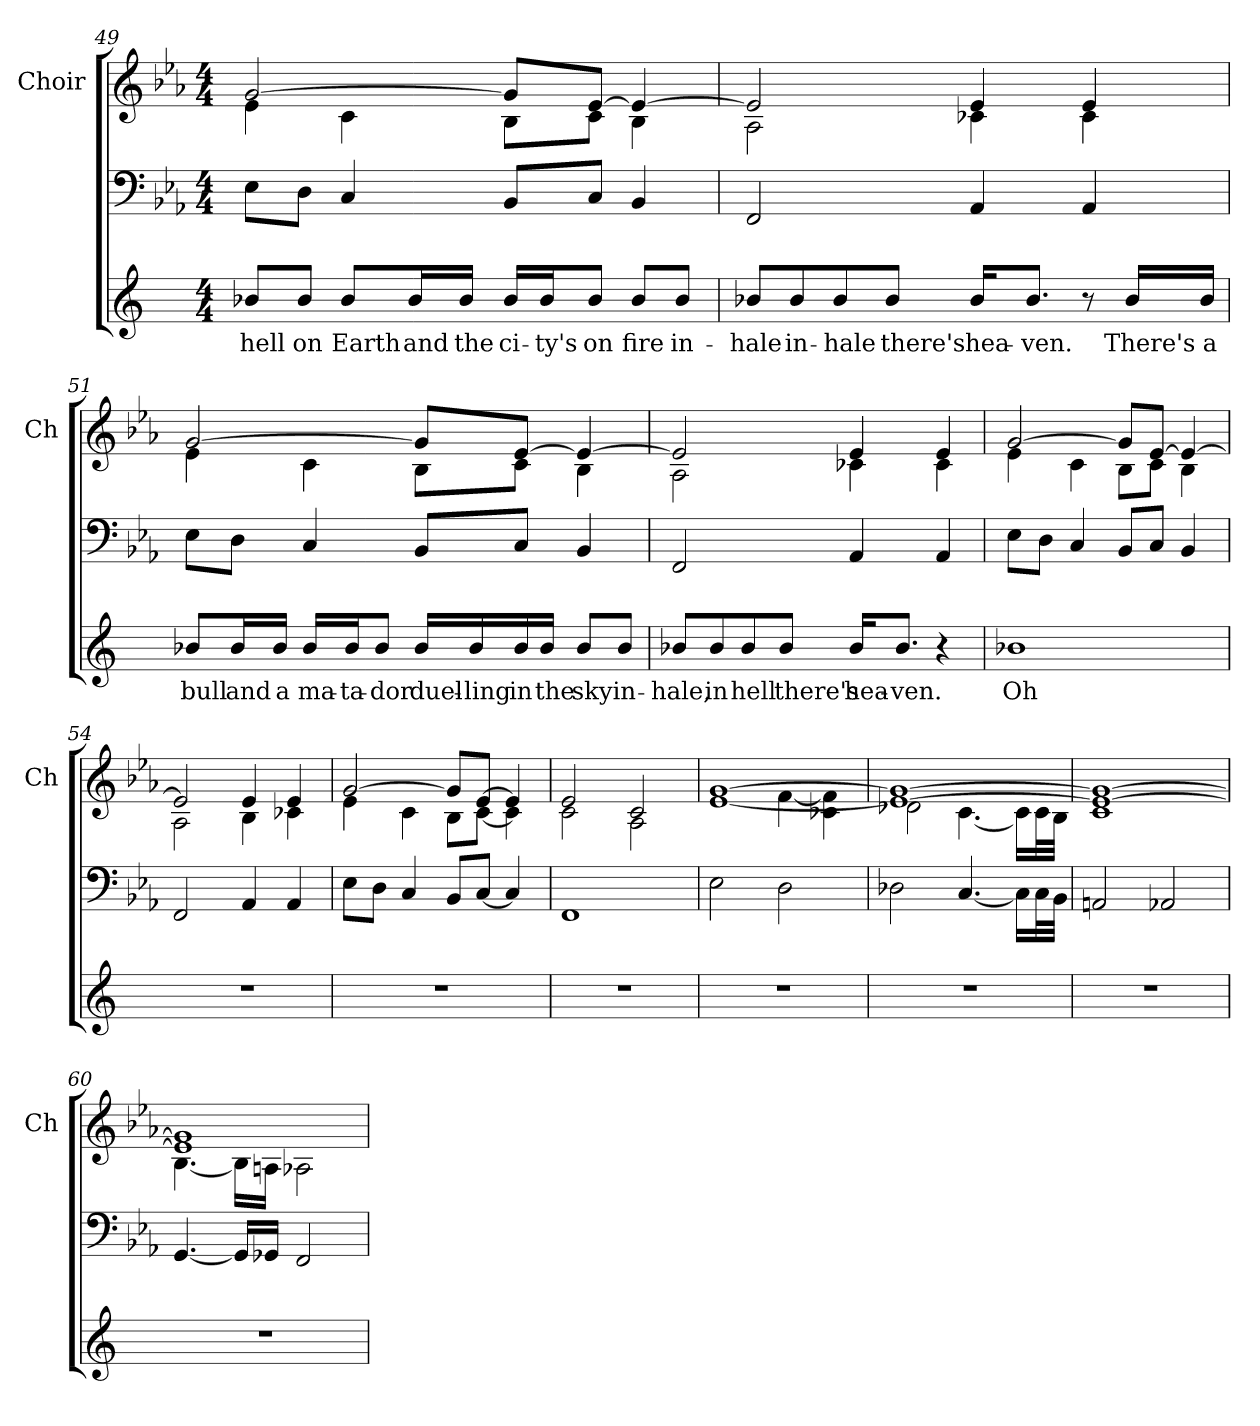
**kern	**text	**kern	**kern
*part2	*part2	*part2	*part1
*staff3	*staff3	*staff2	*staff1
*	*	*	*I"Choir
*	*	*	*I'Ch
*clefG2	*	*clefF4	*clefG2
*k[]	*	*k[b-e-a-]	*k[b-e-a-]
*M4/4	*	*M4/4	*M4/4
=49	=49	=49	=49
*	*	*	*^
8b-X/L	hell	8E-\L	[2g/	4e-\
8b-/J	on	8D\J	.	.
8b-/L	Earth	4C/	.	4c\
16b-/L	and	.	.	.
16b-/JJ	the	.	.	.
16b-/LL	ci-	8BB-/L	8g/L]	8B-\L
16b-/J	-ty's	.	.	.
8b-/J	on	8C/J	[8e-/J	8c\J
8b-/L	fire	4BB-/	4e-/_	4B-\
8b-/J	in-	.	.	.
=50	=50	=50	=50	=50
8b-X/L	-hale	2FF/	2e-/]	2A-\
8b-/	in-	.	.	.
8b-/	-hale	.	.	.
8b-/J	there's	.	.	.
16b-/KL	hea-	4AA-/	4e-/	4c-X\
8.b-/J	-ven.	.	.	.
8r	.	4AA-/	4e-/	4c-\
16b-/LL	There's	.	.	.
16b-/JJ	a	.	.	.
!!LO:PB:g=z	!!
=51	=51	=51	=51	=51
8b-X/L	bull	8E-\L	[2g/	4e-\
16b-/L	and	8D\J	.	.
16b-/JJ	a	.	.	.
16b-/LL	ma-	4C/	.	4c\
16b-/J	-ta-	.	.	.
8b-/J	-dor	.	.	.
16b-/LL	duel-	8BB-/L	8g/L]	8B-\L
16b-/	-ling	.	.	.
16b-/	in	8C/J	[8e-/J	8c\J
16b-/JJ	the	.	.	.
8b-/L	sky	4BB-/	4e-/_	4B-\
8b-/J	in-	.	.	.
=52	=52	=52	=52	=52
8b-X/L	-hale,	2FF/	2e-/]	2A-\
8b-/	in	.	.	.
8b-/	hell	.	.	.
8b-/J	there's	.	.	.
16b-/KL	hea-	4AA-/	4e-/	4c-X\
8.b-/J	-ven.	.	.	.
4r	.	4AA-/	4e-/	4c-\
=53	=53	=53	=53	=53
1b-X	Oh	8E-\L	[2g/	4e-\
.	.	8D\J	.	.
.	.	4C/	.	4c\
.	.	8BB-/L	8g/L]	8B-\L
.	.	8C/J	[8e-/J	8c\J
.	.	4BB-/	4e-/_	4B-\
=54	=54	=54	=54	=54
1r	.	2FF/	2e-/]	2A-\
.	.	4AA-/	4e-/	4B-\
.	.	4AA-/	4e-/	4c-X\
!!LO:LB:g=z	!!
=55	=55	=55	=55	=55
1r	.	8E-\L	[2g/	4e-\
.	.	8D\J	.	.
.	.	4C/	.	4c\
.	.	8BB-/L	8g/L]	8B-\L
.	.	[8C/J	[8e-/J	[8c\J
.	.	4C/]	4e-/]	4c\]
=56	=56	=56	=56	=56
1r	.	1FF	2e-/	2c\
.	.	.	2c/	2A-\
=57	=57	=57	=57	=57
1r	.	2E-\	[1e- [1g	2ryy
.	.	2D\	.	[4f\
.	.	.	.	4c-X\ 4f]\
=58	=58	=58	=58	=58
1r	.	2D-X\	1e-_ 1g_	2d-X\
.	.	[4.C/	.	[4.c\
.	.	16C\LL]	.	16c\LL]
.	.	32C\L	.	32c\L
.	.	32BB-\JJJ	.	32B-\JJJ
=59	=59	=59	=59	=59
1r	.	2AAn/	1e-_ 1g_	1c
.	.	2AA-X/	.	.
=60	=60	=60	=60	=60
1r	.	[4.GG/	1e-] 1g]	[4.B-\
.	.	16GG/LL]	.	16B-\LL]
.	.	16GG-X/JJ	.	16An\JJ
.	.	2FF/	.	2A-X\
*	*	*	*v	*v
=	=	=	=
*-	*-	*-	*-
